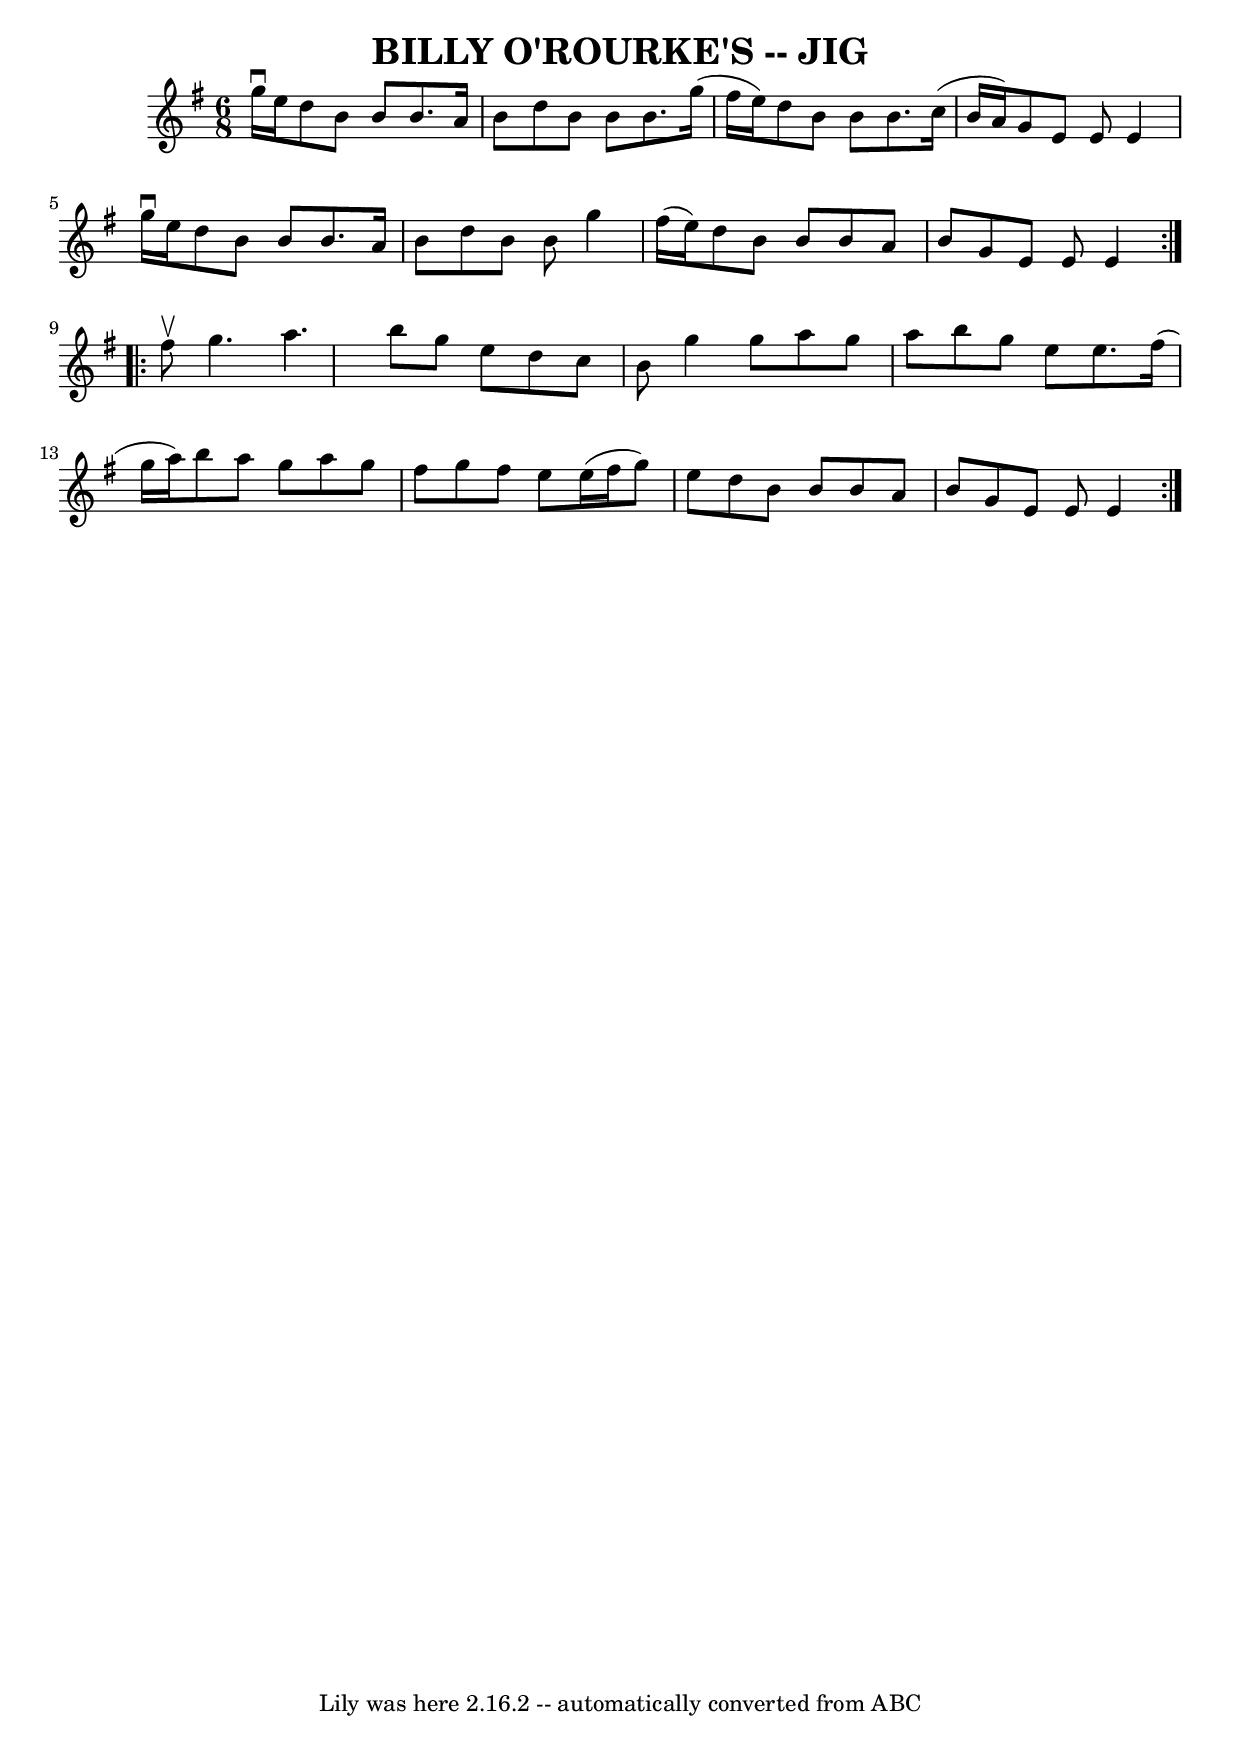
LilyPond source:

\version "2.16.2"
\include "Mammoth.ily"
\header {
  %% book = "Ryan's Mammoth Collection of Fiddle Tunes"
  crossRefNumber = "1"
  footnotes = ""
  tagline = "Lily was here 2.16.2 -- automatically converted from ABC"
  title = "BILLY O'ROURKE'S -- JIG"

}
voicedefault =  {



  \repeat volta 2 {

    \time 6/8 
    \key e \minor g''16^\downbow e''16        |
    d''8 b'8 
    b'8 b'8. a'16 b'8    |
    d''8 b'8 b'8 b'8. g''16 
    (fis''16 e''16)   |
    d''8 b'8 b'8 b'8. c''16 (
    b'16 a'16)   |
    g'8 e'8 e'8 e'4 g''16^\downbow   
    e''16    |
    |
    d''8 b'8 b'8 b'8. a'16 b'8    
    |
    d''8 b'8 b'8 g''4 fis''16 (e''16)   |
    
    d''8 b'8 b'8 b'8 a'8 b'8    |
    g'8 e'8 e'8 e'4  
    
  }     
  \repeat volta 2 {
    fis''8^\upbow       |
    g''4. a''4.    
    |
    b''8 g''8 e''8 d''8 c''8 b'8    |
    g''4    
    g''8 a''8 g''8 a''8    |
    b''8 g''8 e''8 e''8.    
    fis''16 (g''16 a''16)   |
    |
    b''8 a''8 g''8   
    a''8 g''8 fis''8    |
    g''8 fis''8 e''8 e''16 (
    fis''16 g''8) e''8    |
    d''8 b'8 b'8 b'8 a'8    
    b'8    |
    g'8 e'8 e'8 e'4    
  }   

}

\score{
  <<

    \context Staff="default"
    {
      \voicedefault 
      
    }

  >>
  \layout {
    
  }
  \midi {
  }

}
